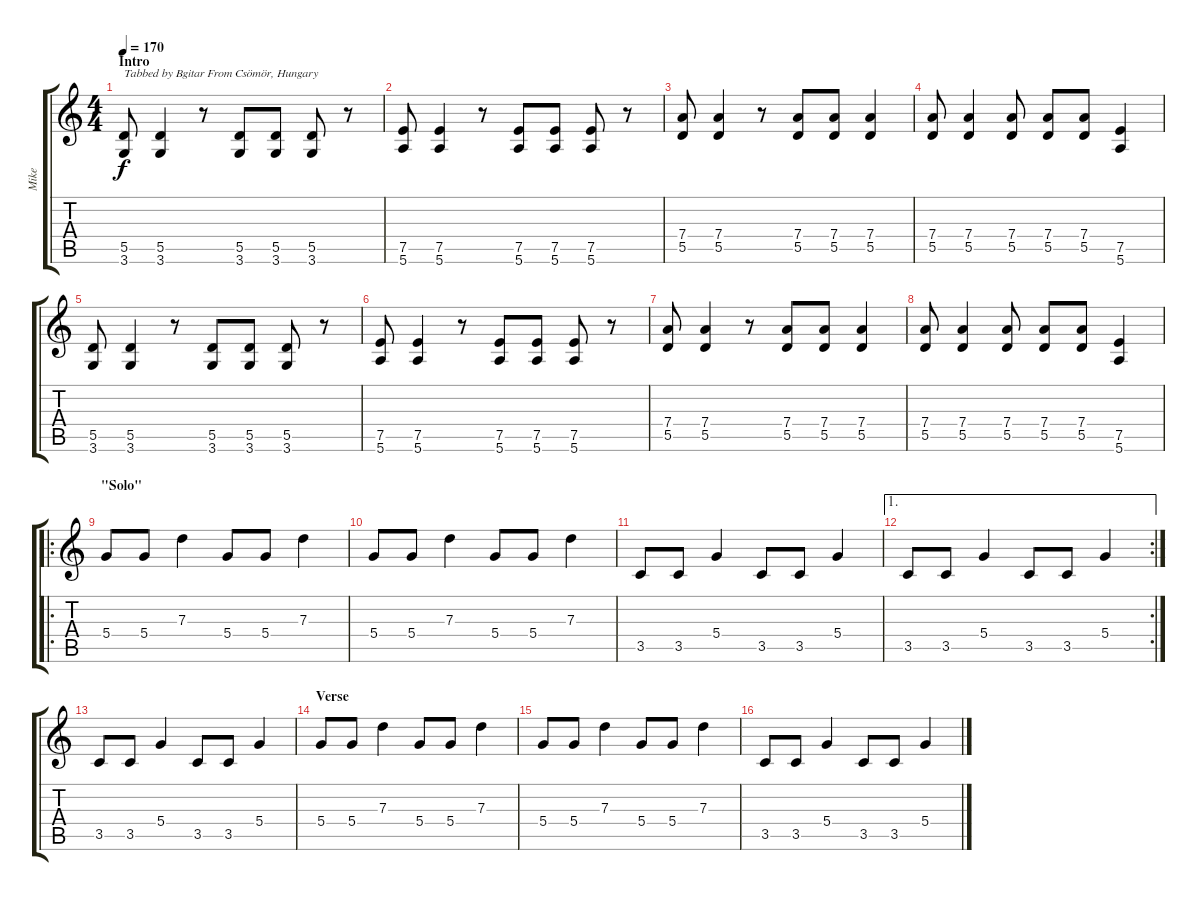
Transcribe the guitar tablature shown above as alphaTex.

\track ("Mike" "Mike") {instrument distortionguitar}
\staff {score tabs}
\tuning (E4 B3 G3 D3 A2 E2) {hide}
\ts (4 4)
\section ("" "Intro")
\tempo 170
\clef g2
\ks c
(5.5 3.6).8{txt "Tabbed by Bgitar From Csömör, Hungary" dy f instrument distortionguitar} (5.5 3.6).4 r.8 (5.5 3.6).8 (5.5 3.6).8 (5.5 3.6).8 r.8 |
(7.5 5.6).8 (7.5 5.6).4 r.8 (7.5 5.6).8 (7.5 5.6).8 (7.5 5.6).8 r.8 |
(7.4 5.5).8 (7.4 5.5).4 r.8 (7.4 5.5).8 (7.4 5.5).8 (7.4 5.5).4 |
(7.4 5.5).8 (7.4 5.5).4 (7.4 5.5).8 (7.4 5.5).8 (7.4 5.5).8 (7.5 5.6).4 |
(5.5 3.6).8 (5.5 3.6).4 r.8 (5.5 3.6).8 (5.5 3.6).8 (5.5 3.6).8 r.8 |
(7.5 5.6).8 (7.5 5.6).4 r.8 (7.5 5.6).8 (7.5 5.6).8 (7.5 5.6).8 r.8 |
(7.4 5.5).8 (7.4 5.5).4 r.8 (7.4 5.5).8 (7.4 5.5).8 (7.4 5.5).4 |
(7.4 5.5).8 (7.4 5.5).4 (7.4 5.5).8 (7.4 5.5).8 (7.4 5.5).8 (7.5 5.6).4 |
\ro
\section ("" "\"Solo\"")
5.4.8 5.4.8 7.3.4 5.4.8 5.4.8 7.3.4 |
5.4.8 5.4.8 7.3.4 5.4.8 5.4.8 7.3.4 |
3.5.8 3.5.8 5.4.4 3.5.8 3.5.8 5.4.4 |
\ae 1
\rc 2
3.5.8 3.5.8 5.4.4 3.5.8 3.5.8 5.4.4 |
3.5.8 3.5.8 5.4.4 3.5.8 3.5.8 5.4.4 |
\section ("" "Verse")
5.4.8 5.4.8 7.3.4 5.4.8 5.4.8 7.3.4 |
5.4.8 5.4.8 7.3.4 5.4.8 5.4.8 7.3.4 |
3.5.8 3.5.8 5.4.4 3.5.8 3.5.8 5.4.4
